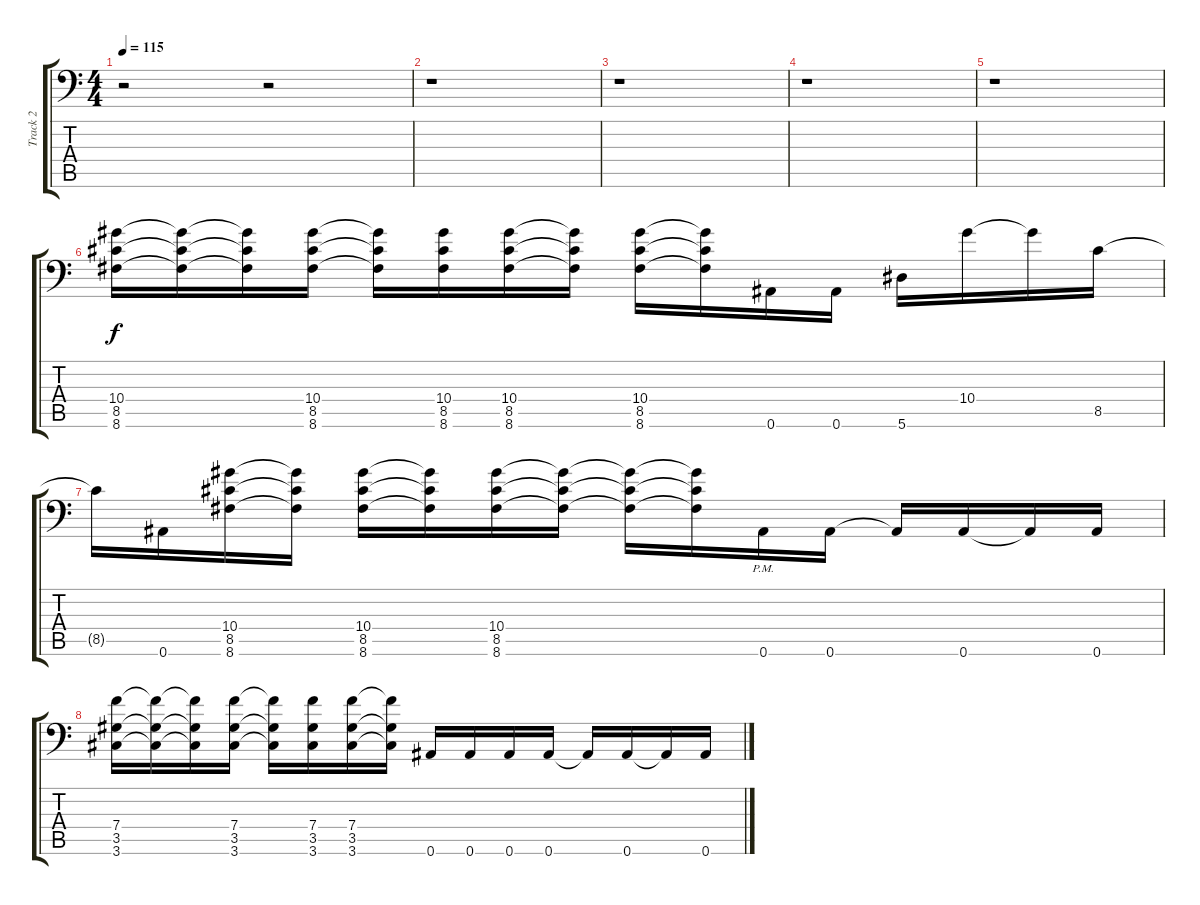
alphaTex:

\track ("Track 2" "Track 2") {instrument distortionguitar}
\staff {score tabs}
\tuning (C4 G3 Eb3 Bb2 F2 Bb1) {hide}
\ts (4 4)
\tempo 115
\clef f4
\ks c
r.2{dy f} r.2 |
r.1 |
r.1 |
r.1 |
r.1 |
(10.4 8.5 8.6).16 (10.4{t} 8.5{t} 8.6{t}).16 (10.4{t} 8.5{t} 8.6{t}).16 (10.4 8.5 8.6).16 (10.4{t} 8.5{t} 8.6{t}).16 (10.4 8.5 8.6).16 (10.4 8.5 8.6).16 (10.4{t} 8.5{t} 8.6{t}).16 (10.4 8.5 8.6).16 (10.4{t} 8.5{t} 8.6{t}).16 0.6.16 0.6.16 5.6.16 10.4.16 10.4{t}.16 8.5.16 |
8.5{t}.16 0.6.16 (10.4 8.5 8.6).16 (10.4{t} 8.5{t} 8.6{t}).16 (10.4 8.5 8.6).16 (10.4{t} 8.5{t} 8.6{t}).16 (10.4 8.5 8.6).16 (10.4{t} 8.5{t} 8.6{t}).16 (10.4{t} 8.5{t} 8.6{t}).16 (10.4{t} 8.5{t} 8.6{t}).16 0.6{pm}.16 0.6.16 0.6{t}.16 0.6.16 0.6{t}.16 0.6.16 |
(7.4 3.5 3.6).16 (7.4{t} 3.5{t} 3.6{t}).16 (7.4{t} 3.5{t} 3.6{t}).16 (7.4 3.5 3.6).16 (7.4{t} 3.5{t} 3.6{t}).16 (7.4 3.5 3.6).16 (7.4 3.5 3.6).16 (7.4{t} 3.5{t} 3.6{t}).16 0.6.16 0.6.16 0.6.16 0.6.16 0.6{t}.16 0.6.16 0.6{t}.16 0.6.16
